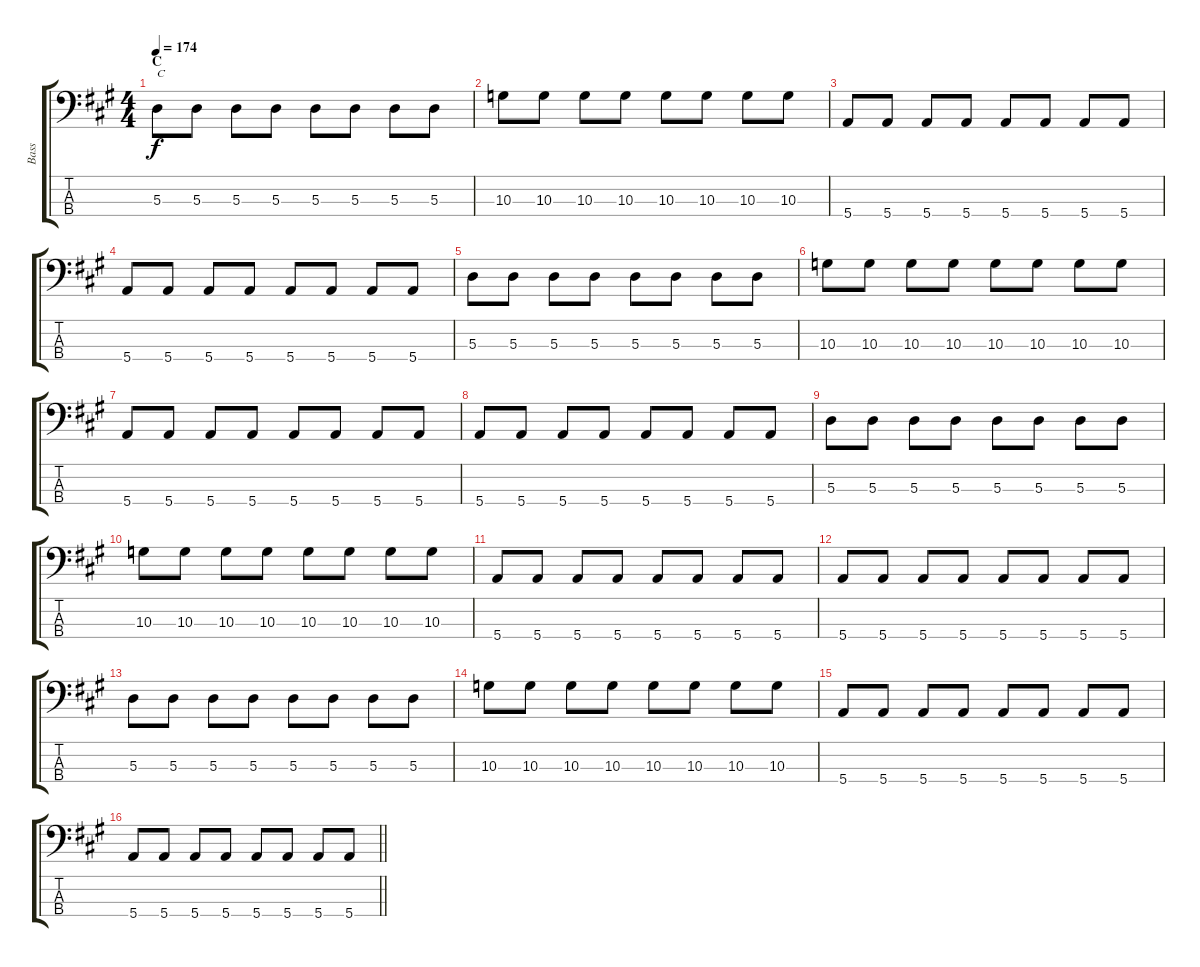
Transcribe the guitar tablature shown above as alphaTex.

\track ("Bass" "Bass") {instrument electricbasspick}
\staff {score tabs}
\tuning (G2 D2 A1 E1) {hide}
\ts (4 4)
\section ("" "C")
\tempo 174
\clef f4
\ks a
5.3.8{txt "C" dy f} 5.3.8 5.3.8 5.3.8 5.3.8 5.3.8 5.3.8 5.3.8 |
10.3.8 10.3.8 10.3.8 10.3.8 10.3.8 10.3.8 10.3.8 10.3.8 |
5.4.8 5.4.8 5.4.8 5.4.8 5.4.8 5.4.8 5.4.8 5.4.8 |
5.4.8 5.4.8 5.4.8 5.4.8 5.4.8 5.4.8 5.4.8 5.4.8 |
5.3.8 5.3.8 5.3.8 5.3.8 5.3.8 5.3.8 5.3.8 5.3.8 |
10.3.8 10.3.8 10.3.8 10.3.8 10.3.8 10.3.8 10.3.8 10.3.8 |
5.4.8 5.4.8 5.4.8 5.4.8 5.4.8 5.4.8 5.4.8 5.4.8 |
5.4.8 5.4.8 5.4.8 5.4.8 5.4.8 5.4.8 5.4.8 5.4.8 |
5.3.8 5.3.8 5.3.8 5.3.8 5.3.8 5.3.8 5.3.8 5.3.8 |
10.3.8 10.3.8 10.3.8 10.3.8 10.3.8 10.3.8 10.3.8 10.3.8 |
5.4.8 5.4.8 5.4.8 5.4.8 5.4.8 5.4.8 5.4.8 5.4.8 |
5.4.8 5.4.8 5.4.8 5.4.8 5.4.8 5.4.8 5.4.8 5.4.8 |
5.3.8 5.3.8 5.3.8 5.3.8 5.3.8 5.3.8 5.3.8 5.3.8 |
10.3.8 10.3.8 10.3.8 10.3.8 10.3.8 10.3.8 10.3.8 10.3.8 |
5.4.8 5.4.8 5.4.8 5.4.8 5.4.8 5.4.8 5.4.8 5.4.8 |
\barLineRight lightlight
5.4.8 5.4.8 5.4.8 5.4.8 5.4.8 5.4.8 5.4.8 5.4.8
